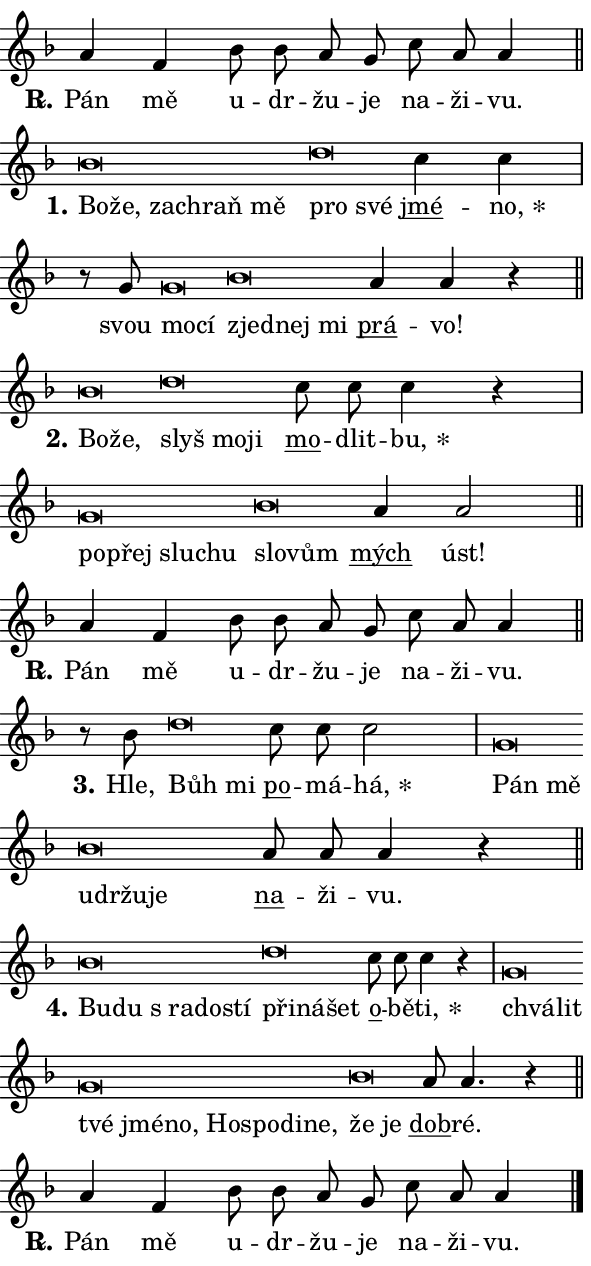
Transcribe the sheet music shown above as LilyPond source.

\version "2.24.0"
\header { tagline = "" }
\paper {
  indent = 0\cm
  top-margin = 0\cm
  right-margin = 0.13\cm % to fit lyric hyphens
  bottom-margin = 0\cm
  left-margin = 0\cm
  paper-width = 10\cm
  page-breaking = #ly:one-page-breaking
  system-system-spacing.basic-distance = #11
  score-system-spacing.basic-distance = #11
  ragged-last = ##f
}


%% Author: Thomas Morley
%% https://lists.gnu.org/archive/html/lilypond-user/2020-05/msg00002.html
#(define (line-position grob)
"Returns position of @var[grob} in current system:
   @code{'start}, if at first time-step
   @code{'end}, if at last time-step
   @code{'middle} otherwise
"
  (let* ((col (ly:item-get-column grob))
         (ln (ly:grob-object col 'left-neighbor))
         (rn (ly:grob-object col 'right-neighbor))
         (col-to-check-left (if (ly:grob? ln) ln col))
         (col-to-check-right (if (ly:grob? rn) rn col))
         (break-dir-left
           (and
             (ly:grob-property col-to-check-left 'non-musical #f)
             (ly:item-break-dir col-to-check-left)))
         (break-dir-right
           (and
             (ly:grob-property col-to-check-right 'non-musical #f)
             (ly:item-break-dir col-to-check-right))))
        (cond ((eqv? 1 break-dir-left) 'start)
              ((eqv? -1 break-dir-right) 'end)
              (else 'middle))))

#(define (tranparent-at-line-position vctor)
  (lambda (grob)
  "Relying on @code{line-position} select the relevant enry from @var{vctor}.
Used to determine transparency,"
    (case (line-position grob)
      ((end) (not (vector-ref vctor 0)))
      ((middle) (not (vector-ref vctor 1)))
      ((start) (not (vector-ref vctor 2))))))

noteHeadBreakVisibility =
#(define-music-function (break-visibility)(vector?)
"Makes @code{NoteHead}s transparent relying on @var{break-visibility}"
#{
  \override NoteHead.transparent =
    #(tranparent-at-line-position break-visibility)
#})

#(define delete-ledgers-for-transparent-note-heads
  (lambda (grob)
    "Reads whether a @code{NoteHead} is transparent.
If so this @code{NoteHead} is removed from @code{'note-heads} from
@var{grob}, which is supposed to be @code{LedgerLineSpanner}.
As a result ledgers are not printed for this @code{NoteHead}"
    (let* ((nhds-array (ly:grob-object grob 'note-heads))
           (nhds-list
             (if (ly:grob-array? nhds-array)
                 (ly:grob-array->list nhds-array)
                 '()))
           ;; Relies on the transparent-property being done before
           ;; Staff.LedgerLineSpanner.after-line-breaking is executed.
           ;; This is fragile ...
           (to-keep
             (remove
               (lambda (nhd)
                 (ly:grob-property nhd 'transparent #f))
               nhds-list)))
      ;; TODO find a better method to iterate over grob-arrays, similiar
      ;; to filter/remove etc for lists
      ;; For now rebuilt from scratch
      (set! (ly:grob-object grob 'note-heads)  '())
      (for-each
        (lambda (nhd)
          (ly:pointer-group-interface::add-grob grob 'note-heads nhd))
        to-keep))))

squashNotes = {
  \override NoteHead.X-extent = #'(-0.2 . 0.2)
  \override NoteHead.Y-extent = #'(-0.75 . 0)
  \override NoteHead.stencil =
    #(lambda (grob)
       (let ((pos (ly:grob-property grob 'staff-position)))
         (begin
           (if (< pos -7) (display "ERROR: Lower brevis then expected\n") (display ""))
           (if (<= pos -6) ly:text-interface::print ly:note-head::print))))
}
unSquashNotes = {
  \revert NoteHead.X-extent
  \revert NoteHead.Y-extent
  \revert NoteHead.stencil
}

hideNotes = \noteHeadBreakVisibility #begin-of-line-visible
unHideNotes = \noteHeadBreakVisibility #all-visible

% work-around for resetting accidentals
% https://lilypond.org/doc/v2.23/Documentation/notation/displaying-rhythms#unmetered-music
cadenzaMeasure = {
  \cadenzaOff
  \partial 1024 s1024
  \cadenzaOn
}

#(define-markup-command (accent layout props text) (markup?)
  "Underline accented syllable"
  (interpret-markup layout props
    #{\markup \override #'(offset . 4.3) \underline { #text }#}))

responsum = \markup \concat {
  "R" \hspace #-1.05 \path #0.1 #'((moveto 0 0.07) (lineto 0.9 0.8)) \hspace #0.05 "."
}

spaceSize = #0.6828661417322834 % exact space size for TeX Gyre Schola

\layout {
  \context {
    \Staff
    \remove "Time_signature_engraver"
    \override LedgerLineSpanner.after-line-breaking = #delete-ledgers-for-transparent-note-heads
  }
  \context {
    \Lyrics {
      \override LyricSpace.minimum-distance = \spaceSize
      \override LyricText.font-name = #"TeX Gyre Schola"
      \override LyricText.font-size = 1
      \override StanzaNumber.font-name = #"TeX Gyre Schola Bold"
      \override StanzaNumber.font-size = 1
    }
  }
  \context {
    \Score 
    \override NoteHead.text =
      #(lambda (grob) 
        (let ((pos (ly:grob-property grob 'staff-position)))
          #{\markup {
            \combine
              \halign #-0.55 \raise #(if (= pos -6) 0 0.5) \override #'(thickness . 2) \draw-line #'(3.2 . 0)
              \musicglyph "noteheads.sM1"
          }#}))
  }
}

% magnetic-lyrics.ily
%
%   written by
%     Jean Abou Samra <jean@abou-samra.fr>
%     Werner Lemberg <wl@gnu.org>
%
%   adapted by
%     Jiri Hon <jiri.hon@gmail.com>
%
% Version 2022-Apr-15

% https://www.mail-archive.com/lilypond-user@gnu.org/msg149350.html

#(define (Left_hyphen_pointer_engraver context)
   "Collect syllable-hyphen-syllable occurrences in lyrics and store
them in properties.  This engraver only looks to the left.  For
example, if the lyrics input is @code{foo -- bar}, it does the
following.

@itemize @bullet
@item
Set the @code{text} property of the @code{LyricHyphen} grob between
@q{foo} and @q{bar} to @code{foo}.

@item
Set the @code{left-hyphen} property of the @code{LyricText} grob with
text @q{foo} to the @code{LyricHyphen} grob between @q{foo} and
@q{bar}.
@end itemize

Use this auxiliary engraver in combination with the
@code{lyric-@/text::@/apply-@/magnetic-@/offset!} hook."
   (let ((hyphen #f)
         (text #f))
     (make-engraver
      (acknowledgers
       ((lyric-syllable-interface engraver grob source-engraver)
        (set! text grob)))
      (end-acknowledgers
       ((lyric-hyphen-interface engraver grob source-engraver)
        ;(when (not (grob::has-interface grob 'lyric-space-interface))
          (set! hyphen grob)));)
      ((stop-translation-timestep engraver)
       (when (and text hyphen)
         (ly:grob-set-object! text 'left-hyphen hyphen))
       (set! text #f)
       (set! hyphen #f)))))

#(define (lyric-text::apply-magnetic-offset! grob)
   "If the space between two syllables is less than the value in
property @code{LyricText@/.details@/.squash-threshold}, move the right
syllable to the left so that it gets concatenated with the left
syllable.

Use this function as a hook for
@code{LyricText@/.after-@/line-@/breaking} if the
@code{Left_@/hyphen_@/pointer_@/engraver} is active."
   (let ((hyphen (ly:grob-object grob 'left-hyphen #f)))
     (when hyphen
       (let ((left-text (ly:spanner-bound hyphen LEFT)))
         (when (grob::has-interface left-text 'lyric-syllable-interface)
           (let* ((common (ly:grob-common-refpoint grob left-text X))
                  (this-x-ext (ly:grob-extent grob common X))
                  (left-x-ext
                   (begin
                     ;; Trigger magnetism for left-text.
                     (ly:grob-property left-text 'after-line-breaking)
                     (ly:grob-extent left-text common X)))
                  ;; `delta` is the gap width between two syllables.
                  (delta (- (interval-start this-x-ext)
                            (interval-end left-x-ext)))
                  (details (ly:grob-property grob 'details))
                  (threshold (assoc-get 'squash-threshold details 0.2)))
             (when (< delta threshold)
               (let* (;; We have to manipulate the input text so that
                      ;; ligatures crossing syllable boundaries are not
                      ;; disabled.  For languages based on the Latin
                      ;; script this is essentially a beautification.
                      ;; However, for non-Western scripts it can be a
                      ;; necessity.
                      (lt (ly:grob-property left-text 'text))
                      (rt (ly:grob-property grob 'text))
                      (is-space (grob::has-interface hyphen 'lyric-space-interface))
                      (space (if is-space " " ""))
                      (extra-delta (if is-space spaceSize 0))
                      ;; Append new syllable.
                      (ltrt-space (if (and (string? lt) (string? rt))
                                (string-append lt space rt)
                                (make-concat-markup (list lt space rt))))
                      ;; Right-align `ltrt` to the right side.
                      (ltrt-space-markup (grob-interpret-markup
                               grob
                               (make-translate-markup
                                (cons (interval-length this-x-ext) 0)
                                (make-right-align-markup ltrt-space)))))
                 (begin
                   ;; Don't print `left-text`.
                   (ly:grob-set-property! left-text 'stencil #f)
                   ;; Set text and stencil (which holds all collected
                   ;; syllables so far) and shift it to the left.
                   (ly:grob-set-property! grob 'text ltrt-space)
                   (ly:grob-set-property! grob 'stencil ltrt-space-markup)
                   (ly:grob-translate-axis! grob (- (- delta extra-delta)) X))))))))))


#(define (lyric-hyphen::displace-bounds-first grob)
   ;; Make very sure this callback isn't triggered too early.
   (let ((left (ly:spanner-bound grob LEFT))
         (right (ly:spanner-bound grob RIGHT)))
     (ly:grob-property left 'after-line-breaking)
     (ly:grob-property right 'after-line-breaking)
     (ly:lyric-hyphen::print grob)))

squashThreshold = #0.4

\layout {
  \context {
    \Lyrics
    \consists #Left_hyphen_pointer_engraver
    \override LyricText.after-line-breaking =
      #lyric-text::apply-magnetic-offset!
    \override LyricHyphen.stencil = #lyric-hyphen::displace-bounds-first
    \override LyricText.details.squash-threshold = \squashThreshold
    \override LyricHyphen.minimum-distance = 0
    \override LyricHyphen.minimum-length = \squashThreshold
  }
}

squashText = \override LyricText.details.squash-threshold = 9999
unSquashText = \override LyricText.details.squash-threshold = \squashThreshold

leftText = \override LyricText.self-alignment-X = #LEFT
unLeftText = \revert LyricText.self-alignment-X

starOffset = #(lambda (grob) 
                (let ((x_offset (ly:self-alignment-interface::aligned-on-x-parent grob)))
                  (if (= x_offset 0) 0 (+ x_offset 1.2))))

star = #(define-music-function (syllable)(string?)
"Append star separator at the end of a syllable"
#{
  \once \override LyricText.X-offset = #starOffset
  \lyricmode { \markup {
    #syllable
    \override #'((font-name . "TeX Gyre Schola Bold")) \hspace #0.2 \lower #0.65 \larger "*"
  } }
#})

starAccent = #(define-music-function (syllable)(string?)
"Append star separator at the end of a syllable and make accent"
#{
  \once \override LyricText.X-offset = #starOffset
  \lyricmode { \markup {
    \accent #syllable
    \override #'((font-name . "TeX Gyre Schola Bold")) \hspace #0.2 \lower #0.65 \larger "*"
  } }
#})

breath = #(define-music-function (syllable)(string?)
"Append breathing indicator at the end of a syllable"
#{
  \lyricmode { \markup { #syllable "+" } }
#})

optionalBreath = #(define-music-function (syllable)(string?)
"Append optional breathing indicator at the end of a syllable"
#{
  \lyricmode { \markup { #syllable "(+)" } }
#})


\score {
    <<
        \new Voice = "melody" { \cadenzaOn \key f \major \relative { a'4 f bes8 bes a g c a a4 \cadenzaMeasure \bar "||" \break } }
        \new Lyrics \lyricsto "melody" { \lyricmode { \set stanza = \responsum
Pán mě u -- dr -- žu -- je na -- ži -- vu. } }
    >>
    \layout {}
}

\score {
    <<
        \new Voice = "melody" { \cadenzaOn \key f \major \relative { \squashNotes bes'\breve*1/16 \hideNotes \breve*1/16 \bar "" \breve*1/16 \bar "" \breve*1/16 \breve*1/16 \bar "" \unHideNotes \unSquashNotes \squashNotes d\breve*1/16 \hideNotes \breve*1/16 \bar "" \unHideNotes \unSquashNotes \bar "" c4 c \cadenzaMeasure \bar "|" r8 g8 \squashNotes g\breve*1/16 \hideNotes \breve*1/16 \bar "" \unHideNotes \unSquashNotes \squashNotes bes\breve*1/16 \hideNotes \breve*1/16 \breve*1/16 \bar "" \unHideNotes \unSquashNotes \bar "" a4 a r \cadenzaMeasure \bar "||" \break } }
        \new Lyrics \lyricsto "melody" { \lyricmode { \set stanza = "1."
\leftText Bo -- \squashText že, za -- chraň mě \unSquashText pro \squashText své \unLeftText \unSquashText \markup \accent jmé -- \star no, svou \leftText mo -- \squashText cí \unSquashText zjed -- \squashText nej mi \unLeftText \unSquashText \markup \accent prá -- vo! } }
    >>
    \layout {}
}

\score {
    <<
        \new Voice = "melody" { \cadenzaOn \key f \major \relative { \squashNotes bes'\breve*1/16 \hideNotes \breve*1/16 \bar "" \unHideNotes \unSquashNotes \squashNotes d\breve*1/16 \hideNotes \breve*1/16 \breve*1/16 \bar "" \unHideNotes \unSquashNotes \bar "" c8 c c4 r \cadenzaMeasure \bar "|" \squashNotes g\breve*1/16 \hideNotes \breve*1/16 \bar "" \breve*1/16 \breve*1/16 \bar "" \unHideNotes \unSquashNotes \squashNotes bes\breve*1/16 \hideNotes \breve*1/16 \bar "" \unHideNotes \unSquashNotes \bar "" a4 a2 \cadenzaMeasure \bar "||" \break } }
        \new Lyrics \lyricsto "melody" { \lyricmode { \set stanza = "2."
\leftText Bo -- \squashText že, \unSquashText slyš \squashText mo -- ji \unLeftText \unSquashText \markup \accent mo -- dlit -- \star bu, \leftText po -- \squashText přej slu -- chu \unSquashText slo -- \squashText vům \unLeftText \unSquashText \markup \accent mých úst! } }
    >>
    \layout {}
}

\score {
    <<
        \new Voice = "melody" { \cadenzaOn \key f \major \relative { a'4 f bes8 bes a g c a a4 \cadenzaMeasure \bar "||" \break } }
        \new Lyrics \lyricsto "melody" { \lyricmode { \set stanza = \responsum
Pán mě u -- dr -- žu -- je na -- ži -- vu. } }
    >>
    \layout {}
}

\score {
    <<
        \new Voice = "melody" { \cadenzaOn \key f \major \relative { r8 bes'8 \squashNotes d\breve*1/16 \hideNotes \breve*1/16 \bar "" \unHideNotes \unSquashNotes \bar "" c8 c c2 \cadenzaMeasure \bar "|" \squashNotes g\breve*1/16 \hideNotes \breve*1/16 \bar "" \unHideNotes \unSquashNotes \squashNotes bes\breve*1/16 \hideNotes \breve*1/16 \bar "" \breve*1/16 \breve*1/16 \bar "" \unHideNotes \unSquashNotes \bar "" a8 a a4 r \cadenzaMeasure \bar "||" \break } }
        \new Lyrics \lyricsto "melody" { \lyricmode { \set stanza = "3."
Hle, \leftText Bůh \squashText mi \unLeftText \unSquashText \markup \accent po -- má -- \star há, \leftText Pán \squashText mě \unSquashText u -- \squashText dr -- žu -- je \unLeftText \unSquashText \markup \accent na -- ži -- vu. } }
    >>
    \layout {}
}

\score {
    <<
        \new Voice = "melody" { \cadenzaOn \key f \major \relative { \squashNotes bes'\breve*1/16 \hideNotes \breve*1/16 \bar "" \breve*1/16 \bar "" \breve*1/16 \breve*1/16 \bar "" \unHideNotes \unSquashNotes \squashNotes d\breve*1/16 \hideNotes \breve*1/16 \breve*1/16 \bar "" \unHideNotes \unSquashNotes \bar "" c8 c c4 r \cadenzaMeasure \bar "|" \squashNotes g\breve*1/16 \hideNotes \breve*1/16 \bar "" \breve*1/16 \bar "" \breve*1/16 \bar "" \breve*1/16 \bar "" \breve*1/16 \bar "" \breve*1/16 \bar "" \breve*1/16 \breve*1/16 \bar "" \unHideNotes \unSquashNotes \squashNotes bes\breve*1/16 \hideNotes \breve*1/16 \bar "" \unHideNotes \unSquashNotes \bar "" a8 a4. r4 \cadenzaMeasure \bar "||" \break } }
        \new Lyrics \lyricsto "melody" { \lyricmode { \set stanza = "4."
\leftText Bu -- \squashText du "s ra" -- do -- stí \unSquashText při -- \squashText ná -- šet \unLeftText \unSquashText \markup \accent o -- bě -- \star ti, \leftText chvá -- \squashText lit tvé jmé -- no, Ho -- spo -- di -- ne, \unSquashText že \squashText je \unLeftText \unSquashText \markup \accent dob -- ré. } }
    >>
    \layout {}
}

\score {
    <<
        \new Voice = "melody" { \cadenzaOn \key f \major \relative { a'4 f bes8 bes a g c a a4 \cadenzaMeasure \bar "||" \break } \bar "|." }
        \new Lyrics \lyricsto "melody" { \lyricmode { \set stanza = \responsum
Pán mě u -- dr -- žu -- je na -- ži -- vu. } }
    >>
    \layout {}
}
